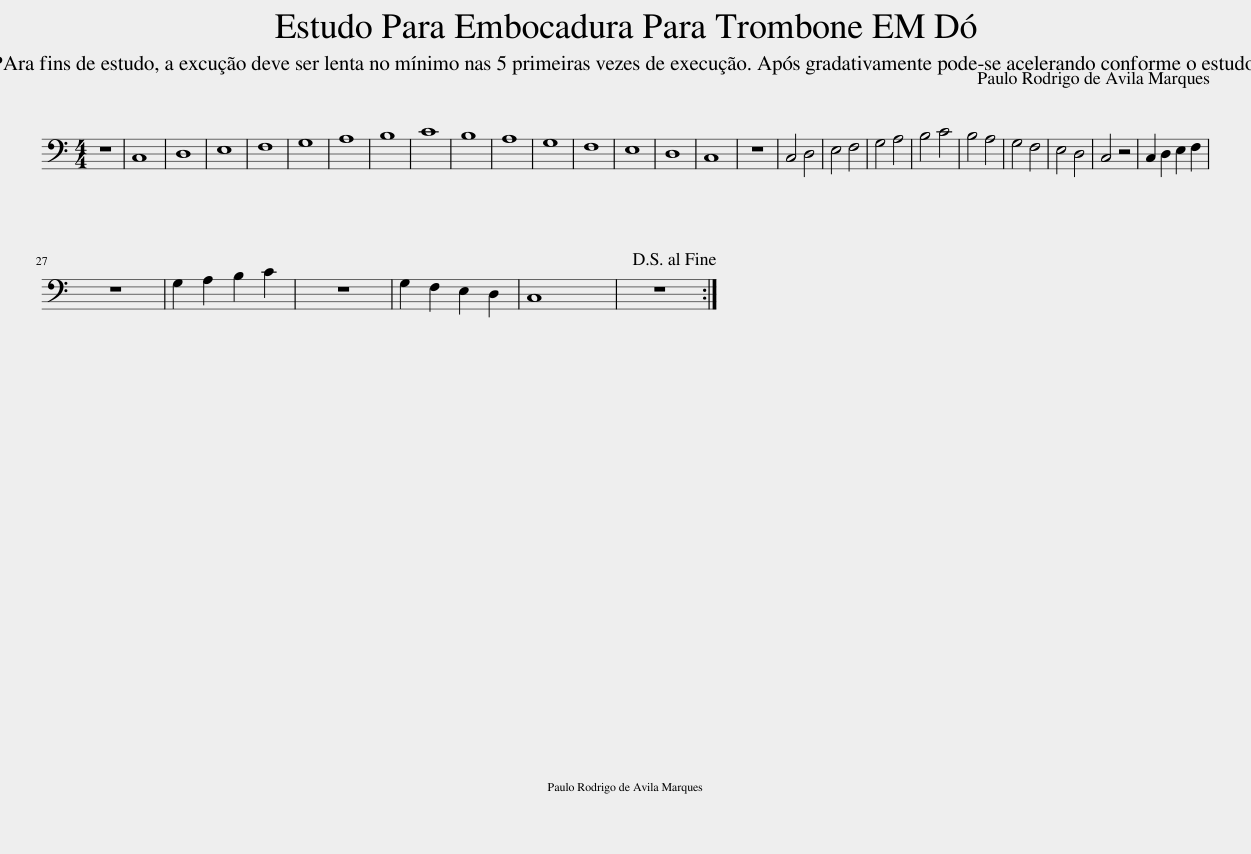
X:1
L:1/8
M:4/4
I:linebreak $
K:C
V:1 bass
V:1
 z8 | C,8 | D,8 | E,8 | F,8 | %5
 G,8 | A,8 | B,8 | C8 | B,8 | %10
 A,8 | G,8 | F,8 | E,8 | D,8 | %15
 C,8 | z8 | C,4 D,4 | E,4 F,4 | G,4 A,4 | %20
 B,4 C4 | B,4 A,4 | G,4 F,4 | E,4 D,4 | C,4 z4 | %25
 C,2 D,2 E,2 F,2 |$ z8 | G,2 A,2 B,2 C2 | z8 | G,2 F,2 E,2 D,2 | %30
 C,8 | z8!D.S.! :| %32
